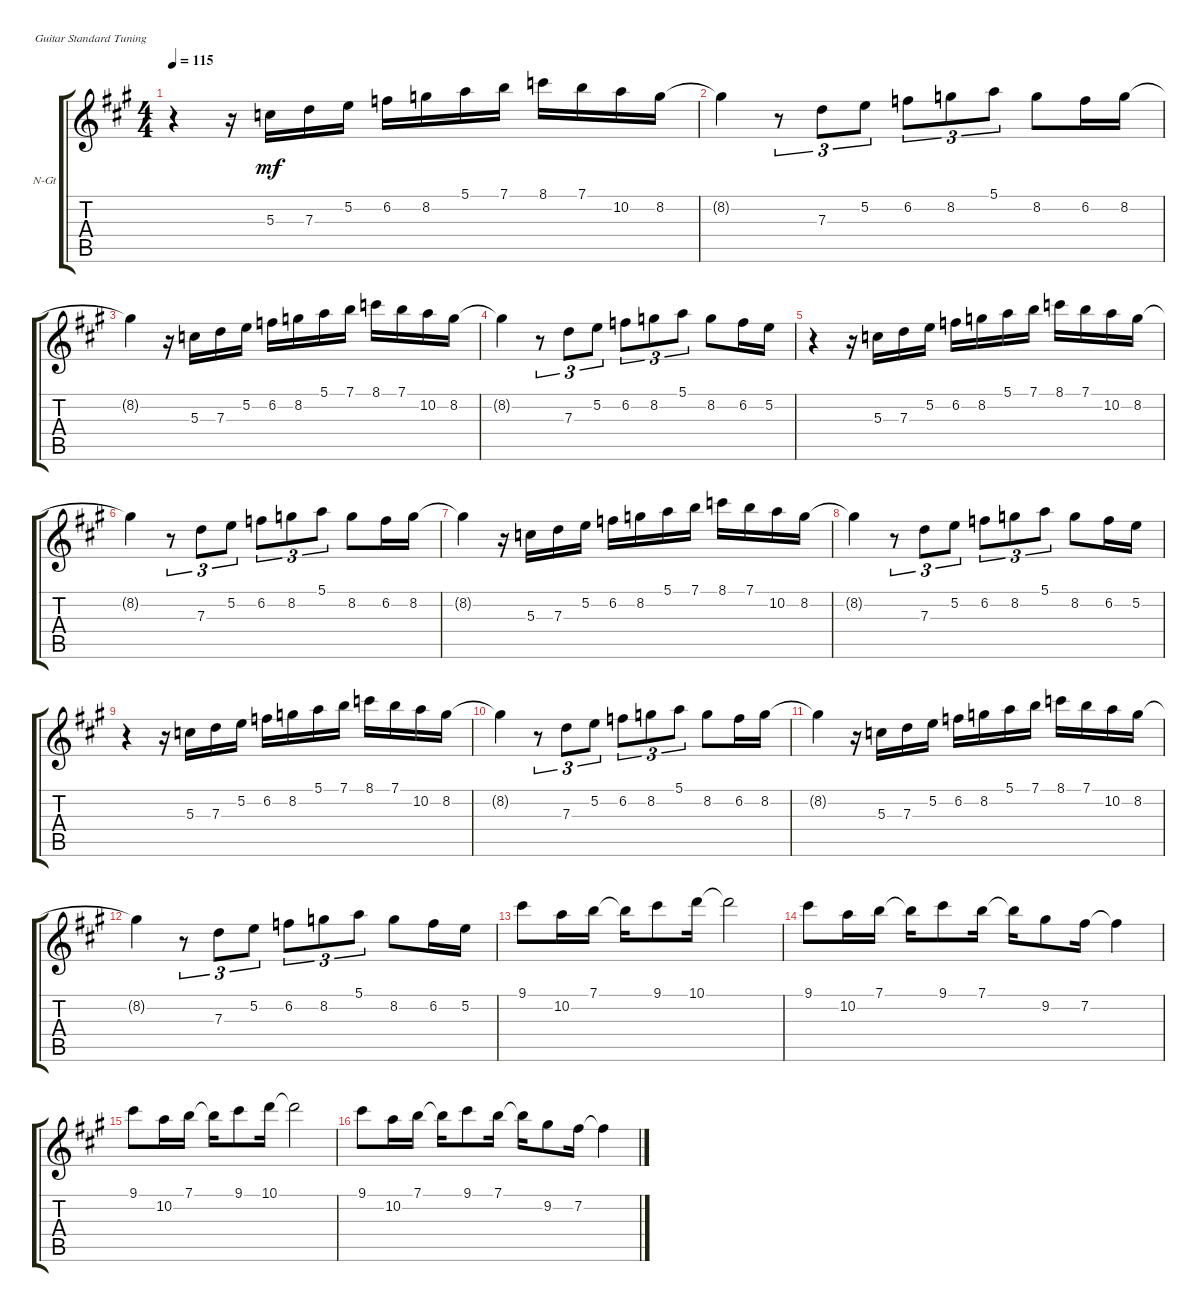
\defaultSystemsLayout 4
\bracketExtendMode groupsimilarinstruments
\firstSystemTrackNameOrientation horizontal
\otherSystemsTrackNameOrientation horizontal
\track ("Guitar 1" "N-Gt") {instrument acousticguitarsteel}
\staff {score tabs}
\tuning (E4 B3 G3 D3 A2 E2)
\ts (4 4)
\tempo 115
\clef g2
\ks a
r.4{dy mf instrument acousticguitarsteel} r.16 5.3.16 7.3.16 5.2.16 6.2.16 8.2.16 5.1.16 7.1.16 8.1.16 7.1.16 10.2.16 8.2.16 |
8.2{t}.4 r.8{tu (3 2)} 7.3.8{tu (3 2)} 5.2.8{tu (3 2)} 6.2.8{tu (3 2)} 8.2.8{tu (3 2)} 5.1.8{tu (3 2)} 8.2.8 6.2.16 8.2.16 |
8.2{t}.4 r.16 5.3.16 7.3.16 5.2.16 6.2.16 8.2.16 5.1.16 7.1.16 8.1.16 7.1.16 10.2.16 8.2.16 |
8.2{t}.4 r.8{tu (3 2)} 7.3.8{tu (3 2)} 5.2.8{tu (3 2)} 6.2.8{tu (3 2)} 8.2.8{tu (3 2)} 5.1.8{tu (3 2)} 8.2.8 6.2.16 5.2.16 |
r.4 r.16 5.3.16 7.3.16 5.2.16 6.2.16 8.2.16 5.1.16 7.1.16 8.1.16 7.1.16 10.2.16 8.2.16 |
8.2{t}.4 r.8{tu (3 2)} 7.3.8{tu (3 2)} 5.2.8{tu (3 2)} 6.2.8{tu (3 2)} 8.2.8{tu (3 2)} 5.1.8{tu (3 2)} 8.2.8 6.2.16 8.2.16 |
8.2{t}.4 r.16 5.3.16 7.3.16 5.2.16 6.2.16 8.2.16 5.1.16 7.1.16 8.1.16 7.1.16 10.2.16 8.2.16 |
8.2{t}.4 r.8{tu (3 2)} 7.3.8{tu (3 2)} 5.2.8{tu (3 2)} 6.2.8{tu (3 2)} 8.2.8{tu (3 2)} 5.1.8{tu (3 2)} 8.2.8 6.2.16 5.2.16 |
r.4 r.16 5.3.16 7.3.16 5.2.16 6.2.16 8.2.16 5.1.16 7.1.16 8.1.16 7.1.16 10.2.16 8.2.16 |
8.2{t}.4 r.8{tu (3 2)} 7.3.8{tu (3 2)} 5.2.8{tu (3 2)} 6.2.8{tu (3 2)} 8.2.8{tu (3 2)} 5.1.8{tu (3 2)} 8.2.8 6.2.16 8.2.16 |
8.2{t}.4 r.16 5.3.16 7.3.16 5.2.16 6.2.16 8.2.16 5.1.16 7.1.16 8.1.16 7.1.16 10.2.16 8.2.16 |
8.2{t}.4 r.8{tu (3 2)} 7.3.8{tu (3 2)} 5.2.8{tu (3 2)} 6.2.8{tu (3 2)} 8.2.8{tu (3 2)} 5.1.8{tu (3 2)} 8.2.8 6.2.16 5.2.16 |
9.1.8 10.2.16 7.1.16 7.1{t}.16 9.1.8 10.1.16 10.1{t}.2 |
9.1.8 10.2.16 7.1.16 7.1{t}.16 9.1.8 7.1.16 7.1{t}.16 9.2.8 7.2.16 7.2{t}.4 |
9.1.8 10.2.16 7.1.16 7.1{t}.16 9.1.8 10.1.16 10.1{t}.2 |
9.1.8 10.2.16 7.1.16 7.1{t}.16 9.1.8 7.1.16 7.1{t}.16 9.2.8 7.2.16 7.2{t}.4
